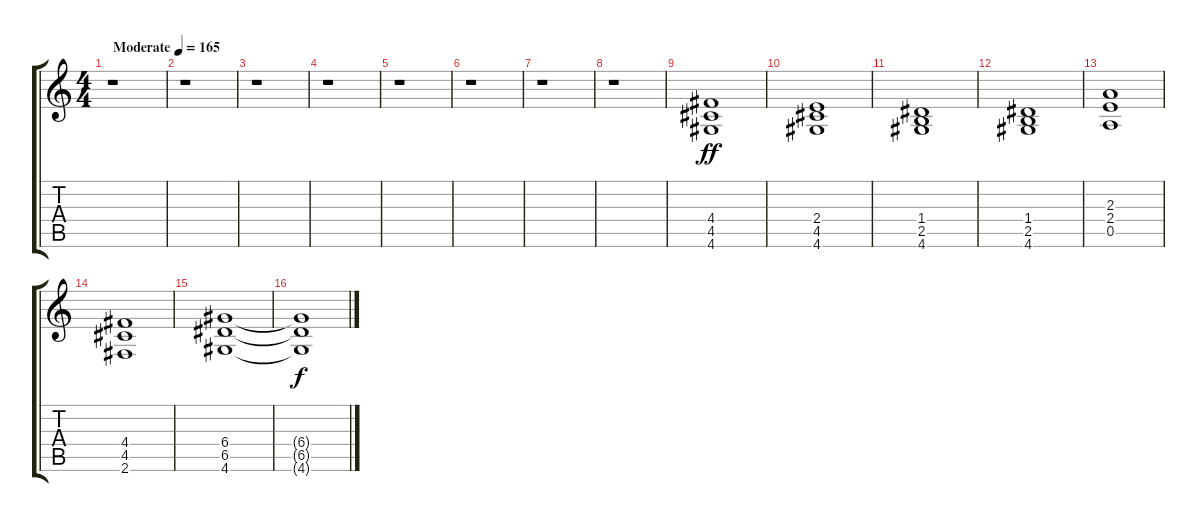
\track "" {instrument distortionguitar}
\staff {score tabs}
\tuning (E4 B3 G3 D3 A2 E2) {hide}
\ts (4 4)
\tempo (165 "Moderate")
\clef g2
\ks c
r.1{dy ff instrument distortionguitar} |
r.1 |
r.1 |
r.1 |
r.1 |
r.1 |
r.1 |
r.1 |
(4.4 4.5 4.6).1 |
(2.4 4.5 4.6).1 |
(1.4 2.5 4.6).1 |
(1.4 2.5 4.6).1 |
(2.3 2.4 0.5).1 |
(4.4 4.5 2.6).1 |
(6.4 6.5 4.6).1 |
(6.4{t} 6.5{t} 4.6{t}).1{dy f}
